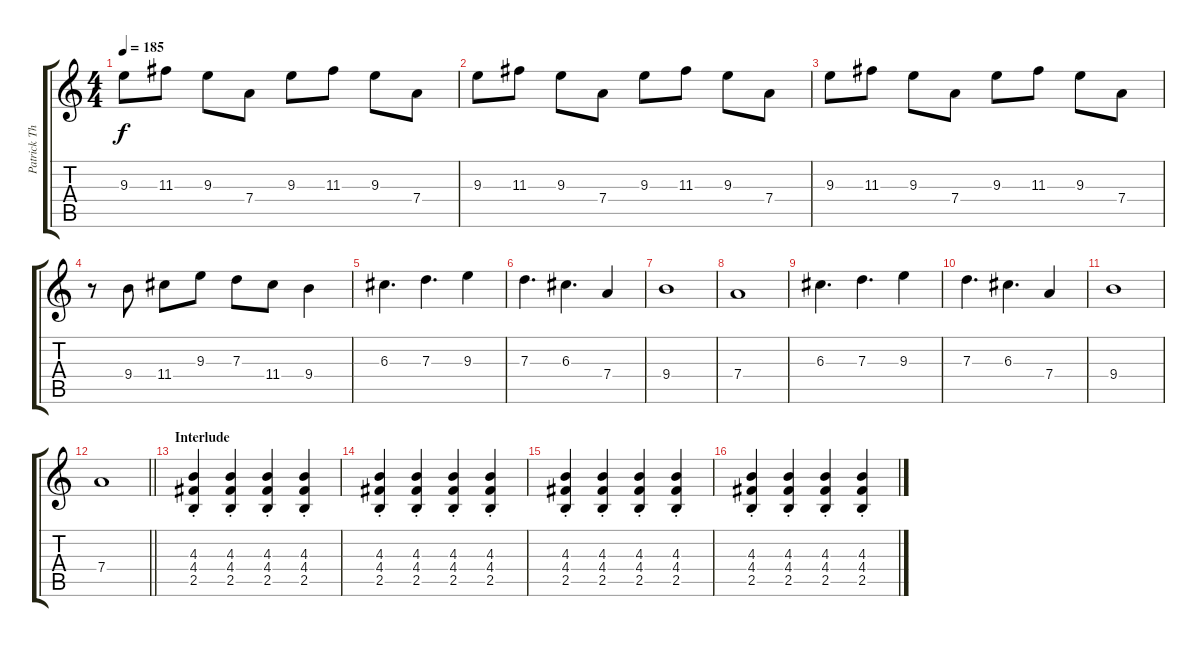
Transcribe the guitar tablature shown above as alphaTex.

\track ("Patrick Thompson - Lead Guitar" "Patrick Th") {instrument distortionguitar}
\staff {score tabs}
\tuning (E4 B3 G3 D3 A2 D2) {hide}
\ts (4 4)
\tempo 185
\clef g2
\ks c
9.3.8{dy f} 11.3.8 9.3.8 7.4.8 9.3.8 11.3.8 9.3.8 7.4.8 |
9.3.8 11.3.8 9.3.8 7.4.8 9.3.8 11.3.8 9.3.8 7.4.8 |
9.3.8 11.3.8 9.3.8 7.4.8 9.3.8 11.3.8 9.3.8 7.4.8 |
r.8 9.4.8 11.4.8 9.3.8 7.3.8 11.4.8 9.4.4 |
6.3.4{d} 7.3.4{d} 9.3.4 |
7.3.4{d} 6.3.4{d} 7.4.4 |
9.4.1 |
7.4.1 |
6.3.4{d} 7.3.4{d} 9.3.4 |
7.3.4{d} 6.3.4{d} 7.4.4 |
9.4.1 |
\barLineRight lightlight
7.4.1 |
\section ("" "Interlude")
(4.3{st} 4.4{st} 2.5{st}).4 (4.3{st} 4.4{st} 2.5{st}).4 (4.3{st} 4.4{st} 2.5{st}).4 (4.3{st} 4.4{st} 2.5{st}).4 |
(4.3{st} 4.4{st} 2.5{st}).4 (4.3{st} 4.4{st} 2.5{st}).4 (4.3{st} 4.4{st} 2.5{st}).4 (4.3{st} 4.4{st} 2.5{st}).4 |
(4.3{st} 4.4{st} 2.5{st}).4 (4.3{st} 4.4{st} 2.5{st}).4 (4.3{st} 4.4{st} 2.5{st}).4 (4.3{st} 4.4{st} 2.5{st}).4 |
(4.3{st} 4.4{st} 2.5{st}).4 (4.3{st} 4.4{st} 2.5{st}).4 (4.3{st} 4.4{st} 2.5{st}).4 (4.3{st} 4.4{st} 2.5{st}).4
